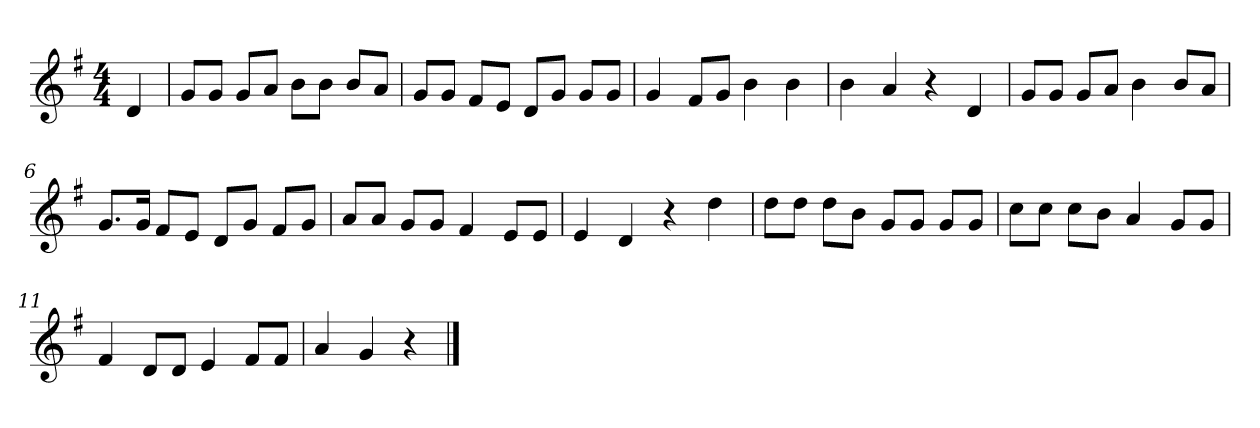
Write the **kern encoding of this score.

**kern
*part1
*staff1
*k[f#]
*M4/4
*MM120
=
4d
=1
8gL
8gJ
8gL
8aJ
8bL
8bJ
8bL
8aJ
=2
8gL
8gJ
8f#L
8eJ
8dL
8gJ
8gL
8gJ
=3
4g
8f#L
8gJ
4b
4b
=4
4b
4a
4r
4d
=5
8gL
8gJ
8gL
8aJ
4b
8bL
8aJ
=6
8.gL
16gJk
8f#L
8eJ
8dL
8gJ
8f#L
8gJ
=7
8aL
8aJ
8gL
8gJ
4f#
8eL
8eJ
=8
4e
4d
4r
4dd
=9
8ddL
8ddJ
8ddL
8bJ
8gL
8gJ
8gL
8gJ
=10
8ccL
8ccJ
8ccL
8bJ
4a
8gL
8gJ
=11
4f#
8dL
8dJ
4e
8f#L
8f#J
=12
4a
4g
4r
==
*-
